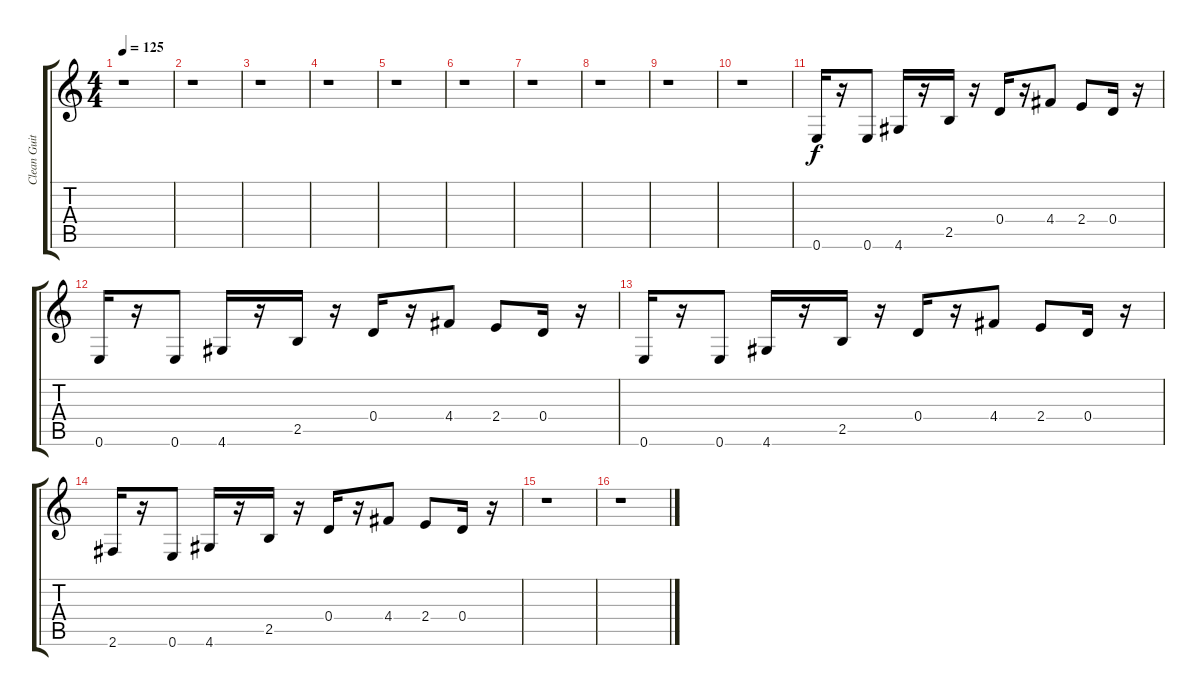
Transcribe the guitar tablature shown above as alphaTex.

\track ("Clean Guitar (Electric)" "Clean Guit") {instrument electricguitarclean}
\staff {score tabs}
\tuning (E4 B3 G3 D3 A2 E2) {hide}
\ts (4 4)
\tempo 125
\clef g2
\ks c
r.1{dy f} |
r.1 |
r.1 |
r.1 |
r.1 |
r.1 |
r.1 |
r.1 |
r.1 |
r.1 |
0.6.16 r.16 0.6.8 4.6.16 r.16 2.5.16 r.16 0.4.16 r.16 4.4.8 2.4.8 0.4.16 r.16 |
0.6.16 r.16 0.6.8 4.6.16 r.16 2.5.16 r.16 0.4.16 r.16 4.4.8 2.4.8 0.4.16 r.16 |
0.6.16 r.16 0.6.8 4.6.16 r.16 2.5.16 r.16 0.4.16 r.16 4.4.8 2.4.8 0.4.16 r.16 |
2.6.16 r.16 0.6.8 4.6.16 r.16 2.5.16 r.16 0.4.16 r.16 4.4.8 2.4.8 0.4.16 r.16 |
r.1 |
r.1
